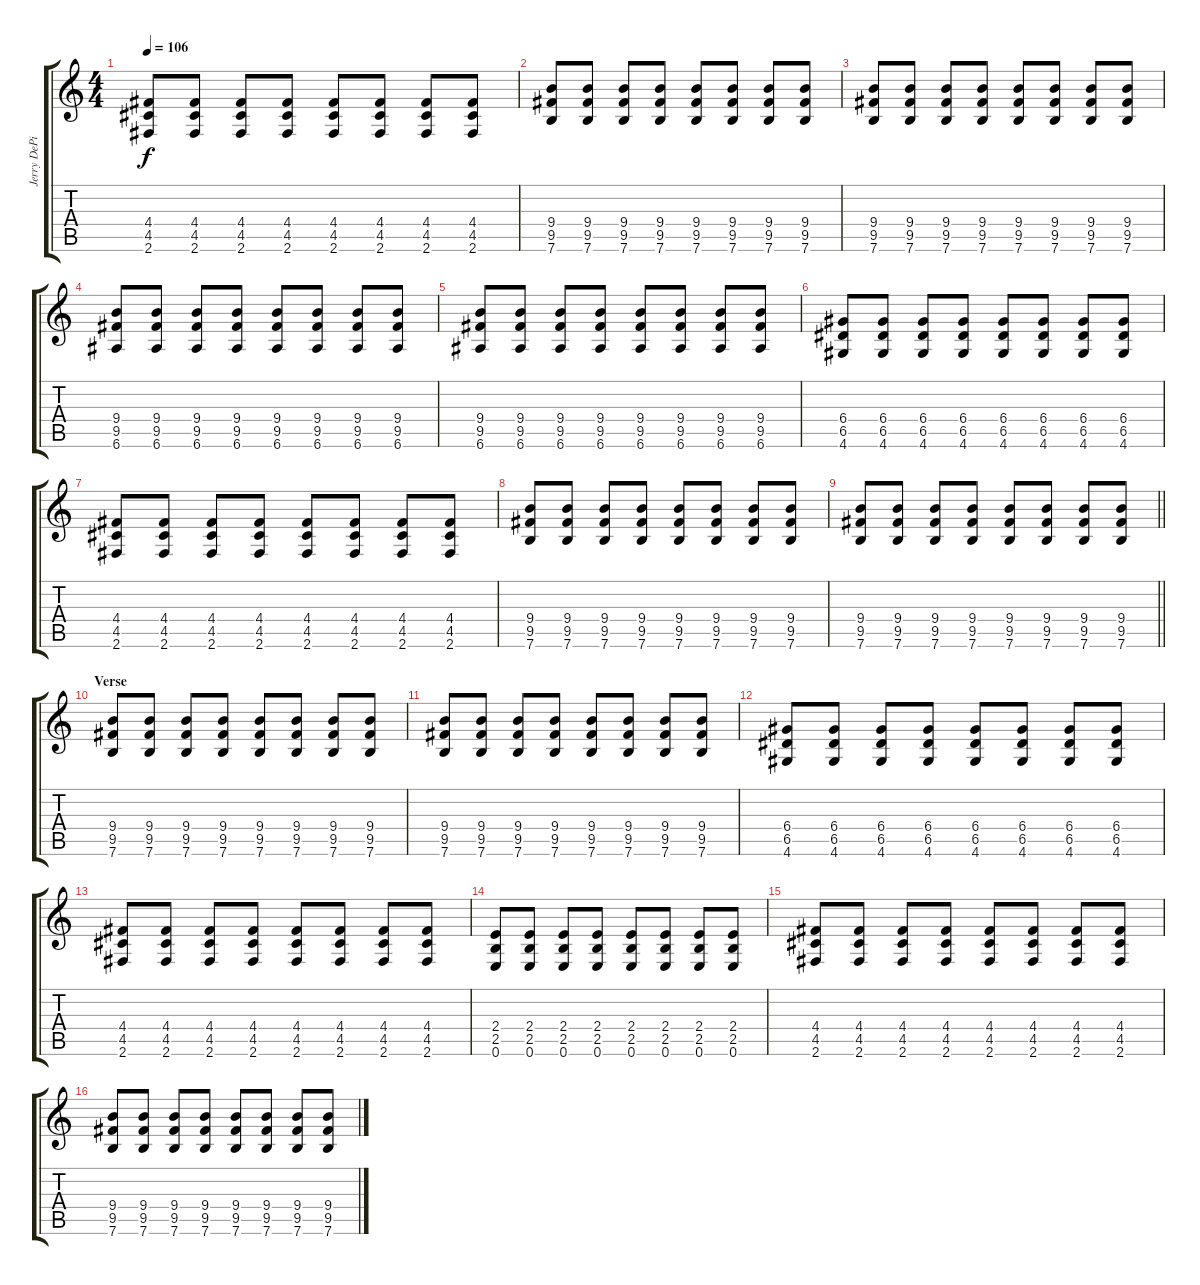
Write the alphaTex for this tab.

\track ("Jerry DePizzo" "Jerry DePi") {instrument electricguitarclean}
\staff {score tabs}
\tuning (E4 B3 G3 D3 A2 E2) {hide}
\ts (4 4)
\tempo 106
\clef g2
\ks c
(4.4 4.5 2.6).8{dy f} (4.4 4.5 2.6).8 (4.4 4.5 2.6).8 (4.4 4.5 2.6).8 (4.4 4.5 2.6).8 (4.4 4.5 2.6).8 (4.4 4.5 2.6).8 (4.4 4.5 2.6).8 |
(9.4 9.5 7.6).8 (9.4 9.5 7.6).8 (9.4 9.5 7.6).8 (9.4 9.5 7.6).8 (9.4 9.5 7.6).8 (9.4 9.5 7.6).8 (9.4 9.5 7.6).8 (9.4 9.5 7.6).8 |
(9.4 9.5 7.6).8 (9.4 9.5 7.6).8 (9.4 9.5 7.6).8 (9.4 9.5 7.6).8 (9.4 9.5 7.6).8 (9.4 9.5 7.6).8 (9.4 9.5 7.6).8 (9.4 9.5 7.6).8 |
(9.4 9.5 6.6).8 (9.4 9.5 6.6).8 (9.4 9.5 6.6).8 (9.4 9.5 6.6).8 (9.4 9.5 6.6).8 (9.4 9.5 6.6).8 (9.4 9.5 6.6).8 (9.4 9.5 6.6).8 |
(9.4 9.5 6.6).8 (9.4 9.5 6.6).8 (9.4 9.5 6.6).8 (9.4 9.5 6.6).8 (9.4 9.5 6.6).8 (9.4 9.5 6.6).8 (9.4 9.5 6.6).8 (9.4 9.5 6.6).8 |
(6.4 6.5 4.6).8 (6.4 6.5 4.6).8 (6.4 6.5 4.6).8 (6.4 6.5 4.6).8 (6.4 6.5 4.6).8 (6.4 6.5 4.6).8 (6.4 6.5 4.6).8 (6.4 6.5 4.6).8 |
(4.4 4.5 2.6).8 (4.4 4.5 2.6).8 (4.4 4.5 2.6).8 (4.4 4.5 2.6).8 (4.4 4.5 2.6).8 (4.4 4.5 2.6).8 (4.4 4.5 2.6).8 (4.4 4.5 2.6).8 |
(9.4 9.5 7.6).8 (9.4 9.5 7.6).8 (9.4 9.5 7.6).8 (9.4 9.5 7.6).8 (9.4 9.5 7.6).8 (9.4 9.5 7.6).8 (9.4 9.5 7.6).8 (9.4 9.5 7.6).8 |
\barLineRight lightlight
(9.4 9.5 7.6).8 (9.4 9.5 7.6).8 (9.4 9.5 7.6).8 (9.4 9.5 7.6).8 (9.4 9.5 7.6).8 (9.4 9.5 7.6).8 (9.4 9.5 7.6).8 (9.4 9.5 7.6).8 |
\section ("" "Verse")
(9.4 9.5 7.6).8 (9.4 9.5 7.6).8 (9.4 9.5 7.6).8 (9.4 9.5 7.6).8 (9.4 9.5 7.6).8 (9.4 9.5 7.6).8 (9.4 9.5 7.6).8 (9.4 9.5 7.6).8 |
(9.4 9.5 7.6).8 (9.4 9.5 7.6).8 (9.4 9.5 7.6).8 (9.4 9.5 7.6).8 (9.4 9.5 7.6).8 (9.4 9.5 7.6).8 (9.4 9.5 7.6).8 (9.4 9.5 7.6).8 |
(6.4 6.5 4.6).8 (6.4 6.5 4.6).8 (6.4 6.5 4.6).8 (6.4 6.5 4.6).8 (6.4 6.5 4.6).8 (6.4 6.5 4.6).8 (6.4 6.5 4.6).8 (6.4 6.5 4.6).8 |
(4.4 4.5 2.6).8 (4.4 4.5 2.6).8 (4.4 4.5 2.6).8 (4.4 4.5 2.6).8 (4.4 4.5 2.6).8 (4.4 4.5 2.6).8 (4.4 4.5 2.6).8 (4.4 4.5 2.6).8 |
(2.4 2.5 0.6).8 (2.4 2.5 0.6).8 (2.4 2.5 0.6).8 (2.4 2.5 0.6).8 (2.4 2.5 0.6).8 (2.4 2.5 0.6).8 (2.4 2.5 0.6).8 (2.4 2.5 0.6).8 |
(4.4 4.5 2.6).8 (4.4 4.5 2.6).8 (4.4 4.5 2.6).8 (4.4 4.5 2.6).8 (4.4 4.5 2.6).8 (4.4 4.5 2.6).8 (4.4 4.5 2.6).8 (4.4 4.5 2.6).8 |
(9.4 9.5 7.6).8 (9.4 9.5 7.6).8 (9.4 9.5 7.6).8 (9.4 9.5 7.6).8 (9.4 9.5 7.6).8 (9.4 9.5 7.6).8 (9.4 9.5 7.6).8 (9.4 9.5 7.6).8
